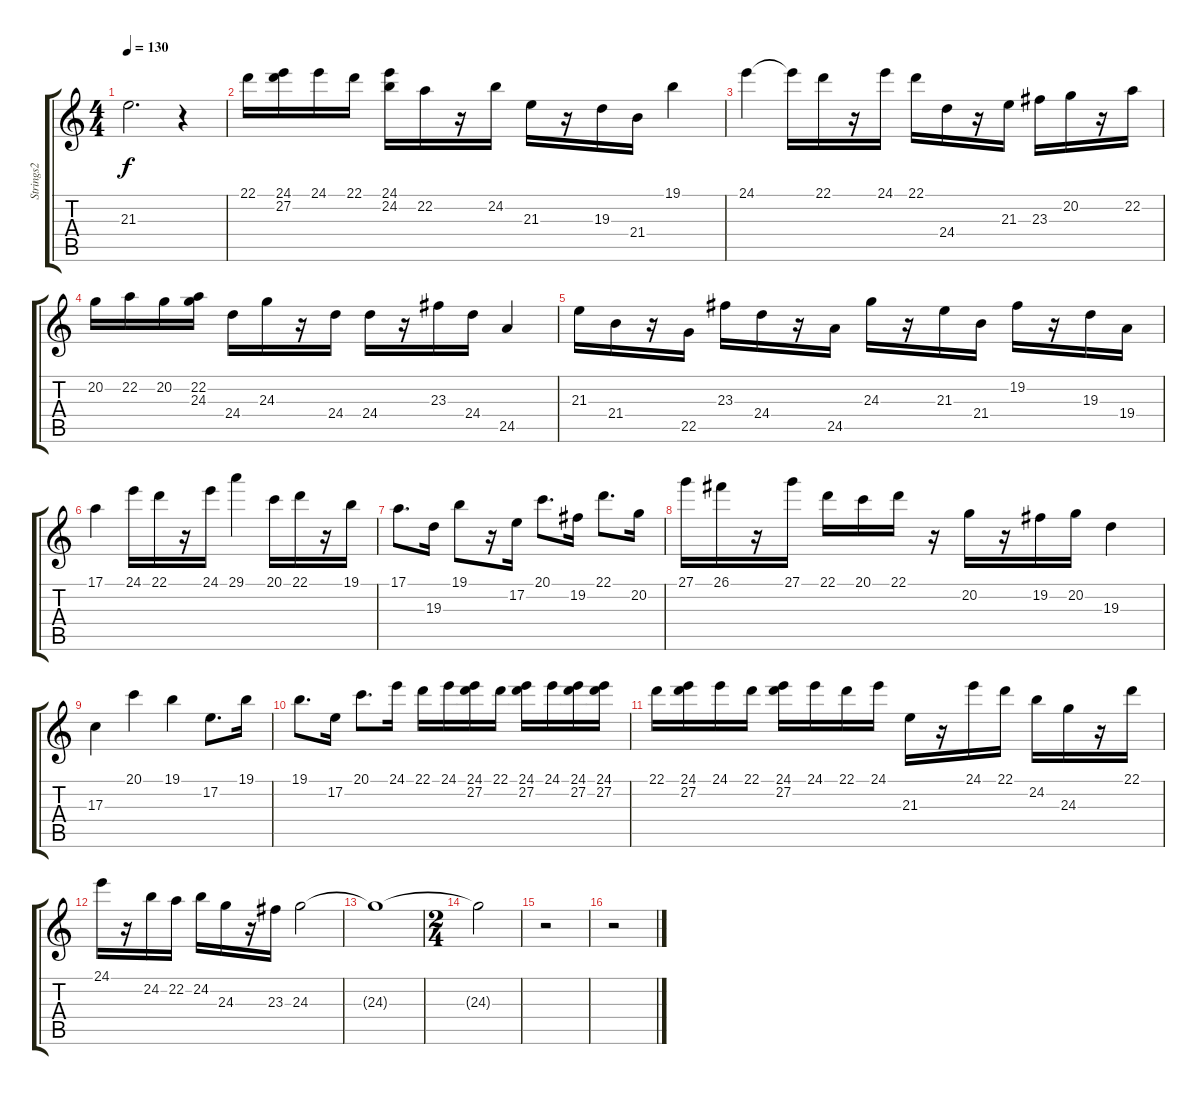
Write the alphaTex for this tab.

\track ("Strings2" "Strings2") {instrument stringensemble1}
\staff {score tabs}
\tuning (E4 B3 G3 D3 A2 E2) {hide}
\ts (4 4)
\tempo 130
\clef g2
\ks c
21.3{t}.2{d dy f} r.4 |
22.1.16 (24.1 27.2).16 24.1.16 22.1.16 (24.1 24.2).16 22.2.16 r.16 24.2.16 21.3.16 r.16 19.3.16 21.4.16 19.1.4 |
24.1.4 24.1{t}.16 22.1.16 r.16 24.1.16 22.1.16 24.4.16 r.16 21.3.16 23.3.16 20.2.16 r.16 22.2.16 |
20.2.16 22.2.16 20.2.16 (22.2 24.3).16 24.4.16 24.3.16 r.16 24.4.16 24.4.16 r.16 23.3.16 24.4.16 24.5.4 |
21.3.16 21.4.16 r.16 22.5.16 23.3.16 24.4.16 r.16 24.5.16 24.3.16 r.16 21.3.16 21.4.16 19.2.16 r.16 19.3.16 19.4.16 |
17.1.4 24.1.16 22.1.16 r.16 24.1.16 29.1.4 20.1.16 22.1.16 r.16 19.1.16 |
17.1.8{d} 19.3.16 19.1.8 r.16 17.2.16 20.1.8{d} 19.2.16 22.1.8{d} 20.2.16 |
27.1.16 26.1.16 r.16 27.1.16 22.1.16 20.1.16 22.1.16 r.16 20.2.16 r.16 19.2.16 20.2.16 19.3.4 |
17.3.4 20.1.4 19.1.4 17.2.8{d} 19.1.16 |
19.1.8{d} 17.2.16 20.1.8{d} 24.1.16 22.1.16 24.1.16 (24.1 27.2).16 22.1.16 (24.1 27.2).16 24.1.16 (24.1 27.2).16 (24.1 27.2).16 |
22.1.16 (24.1 27.2).16 24.1.16 22.1.16 (24.1 27.2).16 24.1.16 22.1.16 24.1.16 21.3.16 r.16 24.1.16 22.1.16 24.2.16 24.3.16 r.16 22.1.16 |
24.1.16 r.16 24.2.16 22.2.16 24.2.16 24.3.16 r.16 23.3.16 24.3.2 |
24.3{t}.1 |
\ts (2 4)
24.3{t}.2 |
r.2 |
r.2
